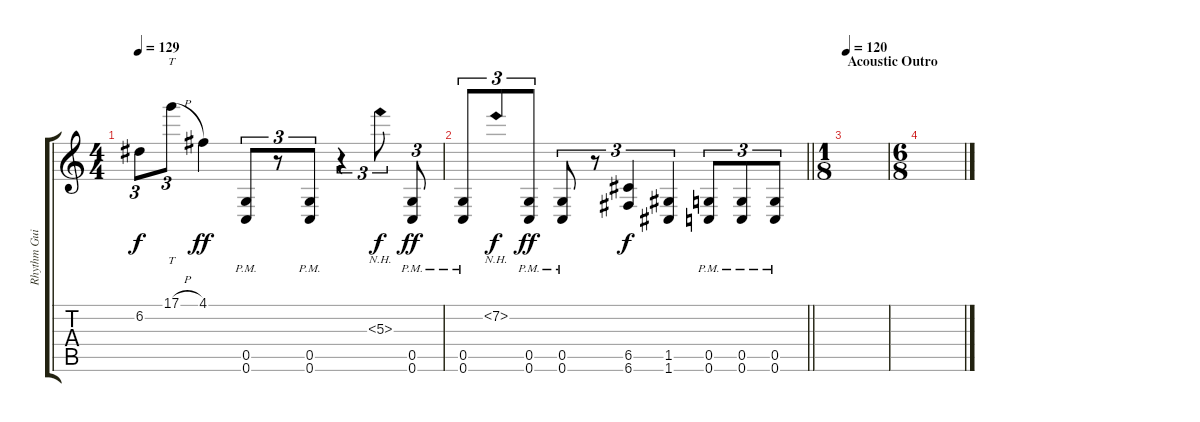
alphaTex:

\track ("Rhythm Guitar R" "Rhythm Gui") {instrument distortionguitar}
\staff {score tabs}
\tuning (D4 A3 F3 C3 G2 C2) {hide}
\ts (4 4)
\tempo 129
\clef g2
\ks c
6.2.8{tu (3 2) dy f} 17.1{h}.8{tt tu (3 2)} 4.1.4{dy ff} (0.5{pm} 0.6{pm}).8{tu (3 2)} r.8{tu (3 2)} (0.5{pm} 0.6{pm}).8{tu (3 2)} r.4{tu (3 2)} 5.3{nh}.8{tu (3 2) dy f} (0.5{pm} 0.6{pm}).8{tu (3 2) dy ff} |
\barLineRight lightlight
(0.5{pm} 0.6{pm}).8{tu (3 2)} 7.2{nh}.8{tu (3 2) dy f} (0.5{pm} 0.6{pm}).8{tu (3 2) dy ff} (0.5{pm} 0.6{pm}).8{tu (3 2)} r.8{tu (3 2)} (6.5 6.6).4{tu (3 2) dy f} (1.5 1.6).4{tu (3 2)} (0.5{pm} 0.6{pm}).8{tu (3 2)} (0.5{pm} 0.6{pm}).8{tu (3 2)} (0.5{pm} 0.6{pm}).8{tu (3 2)} |
\ts (1 8)
\section ("" "Acoustic Outro")
\tempo 120
|
\ts (6 8)
